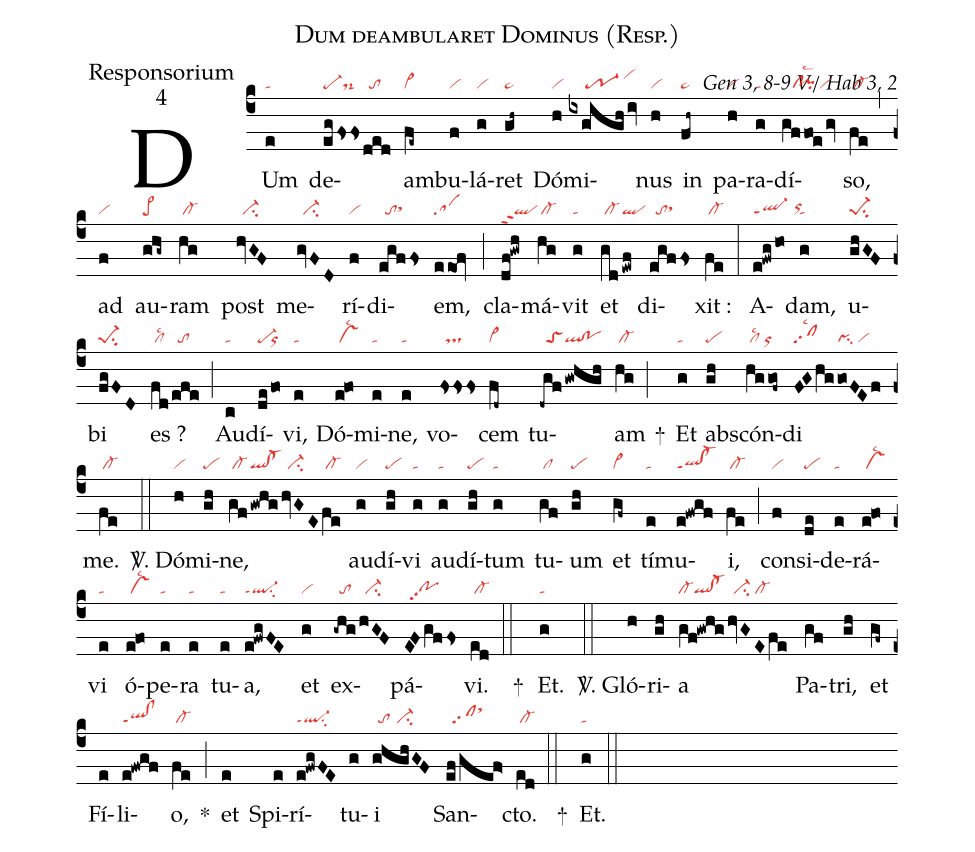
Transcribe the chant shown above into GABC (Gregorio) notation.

name:Dum deambularet Dominus (Resp.);
office-part:Responsorium;
mode:4;
commentary:Gen 3, 8-9 V/ Hab 3, 2;
nabc-lines:1;
%%
(c4)DUm(e|ta) de(eg|pe-|/fss|//ds-|ded|//to)am(fe~|cl~)bu(f|vi)lá(g|vi)ret(gh~|pe~) Dó(h|vi)mi(ixgigh/iv|/////tr-1/vihj)nus(h|vi) in(fh~|pe~) pa(h|vi)ra(g|ta)dí(gffoe/gv|///cl!pilsc2/vi)so,(fe|/cl-) (,) ad(f|vi) au(ghg~|pe>)ram(hg|/cl-) post(hvGF|//ci-) me(gvFD|//ci-)rí(f|vi)di(egffs|//tosthh)em,(eeof|sa) (;) cla(df!gwh|qlppt2)má(hg|/cl-)vit(g|ta) et(gd|/cl-|!ewf|ql) di(egffs|//tosthh)xit :(fe|/cl-) (:) A(e!fwg/ho|ql-ppt1/orhh)dam,(g|ta) u(ghGF|pe-1su2)bi(fgFD|pe-1su2) es ?(fd|/cllsc2|/efe|//to) (;) Au(c|ta)dí(de|pe-|/fo|or)vi,(e|ta) Dó(e!fo|/vslsc2)mi(e|ta)ne,(e|ta) vo(fsss|//ts)cem(fd~|cl~) tu(-dgf|//toS|!gwhgh|ql!po)am(hg|/cl-) (;)
+() Et(g|ta) abs(gh|pe)cón(hggof~|/cllsc2/or)di(FGhg|sflsc2|goFEf|pisu1/vi) me.(fe|/cl-) (::)

<sp>V/</sp>. Dó(h|vi)mi(gh|pe)ne,(gf|/cl-|!gwhg|ql!cl-|/hvGE|//ci-|fe|/cl-) au(g|vi)dí(gh|pe)vi(g|ta) au(g|ta)dí(gh|pe)tum(g|ta) tu(gf|/cl)um(gh|pe) et(gf~|cl~) tí(e|ta)mu(e!fwgf|ql!cl-ppt1)i,(fe|/cl-) (;) con(f|vi)si(de|pe)de(e|ta)rá(e!fo|/vslsc2)vi(e|ta) ó(e!fo|/vslsc2)pe(e|ta)ra(e|ta) tu(e|ta)a,(e!fwgFE|ql-ppt1su2) et(g|vi) ex(-ghg|//to|hGF|//ci-)pá(EFgffs|//pohgpp2)vi.(ed|/cl-) (::)
+() Et.(g|ta) (::)

<sp>V/</sp>. Gló(h)ri(gh)a(gf!gwhg|cl-ql!cl-|hvGEfe|//ci-/cl-) Pa(gf)tri,(gh)
et(gf~) Fí(e)li(e!fwgf|ql!clppt1)o,(fe|/cl-) *(;)
et(e) Spi(e)rí(e!fwgFE|ql-ppt1su2)tu(g)i(ghghGF|//to//ci-) San(ef/gef>|//sfsthk)cto.(ed|/cl-) (::)
+() Et.(g|ta) (::)
